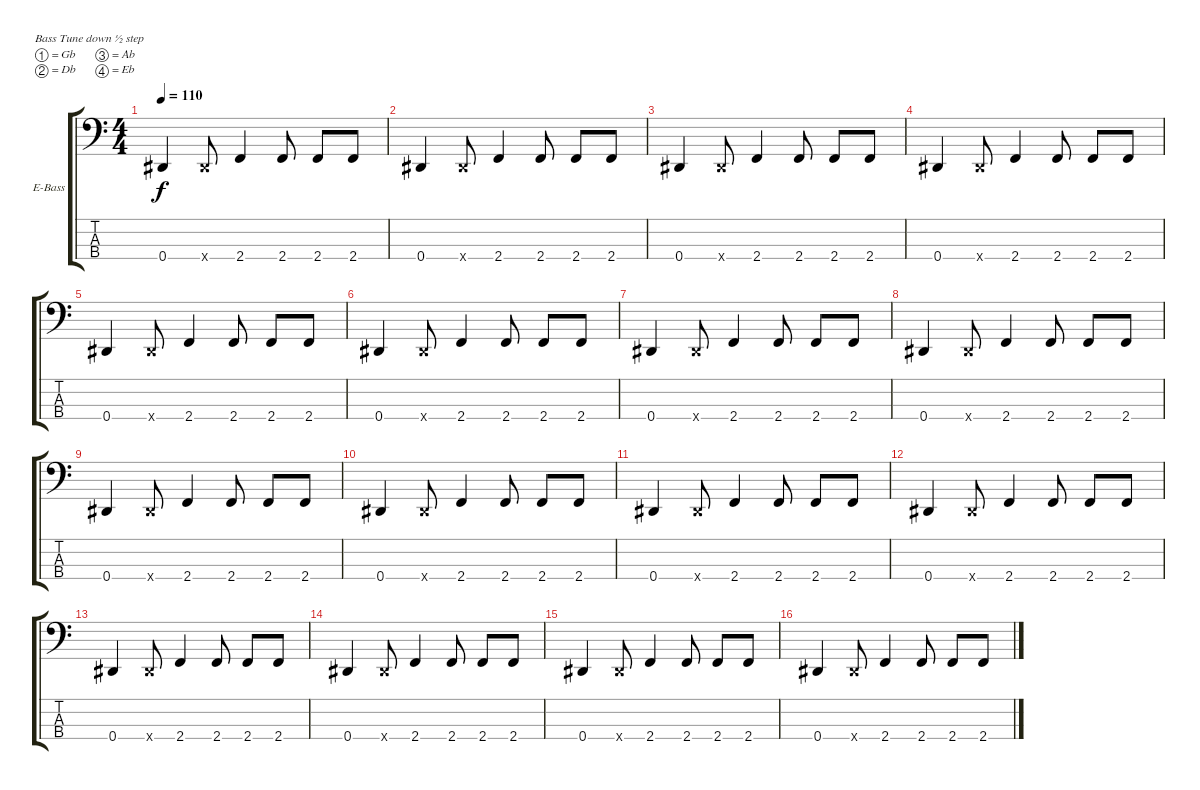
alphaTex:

\bracketExtendMode groupsimilarinstruments
\firstSystemTrackNameOrientation horizontal
\otherSystemsTrackNameOrientation horizontal
\track ("Krist" "E-Bass") {instrument electricbasspick}
\staff {score tabs}
\tuning (Gb2 Db2 Ab1 Eb1)
\ts (4 4)
\tempo 110
\clef f4
\ks c
0.4.4{dy f} 0.4{x}.8 2.4.4 2.4.8 2.4.8 2.4.8 |
0.4.4 0.4{x}.8 2.4.4 2.4.8 2.4.8 2.4.8 |
0.4.4 0.4{x}.8 2.4.4 2.4.8 2.4.8 2.4.8 |
0.4.4 0.4{x}.8 2.4.4 2.4.8 2.4.8 2.4.8 |
0.4.4 0.4{x}.8 2.4.4 2.4.8 2.4.8 2.4.8 |
0.4.4 0.4{x}.8 2.4.4 2.4.8 2.4.8 2.4.8 |
0.4.4 0.4{x}.8 2.4.4 2.4.8 2.4.8 2.4.8 |
0.4.4 0.4{x}.8 2.4.4 2.4.8 2.4.8 2.4.8 |
0.4.4 0.4{x}.8 2.4.4 2.4.8 2.4.8 2.4.8 |
0.4.4 0.4{x}.8 2.4.4 2.4.8 2.4.8 2.4.8 |
0.4.4 0.4{x}.8 2.4.4 2.4.8 2.4.8 2.4.8 |
0.4.4 0.4{x}.8 2.4.4 2.4.8 2.4.8 2.4.8 |
0.4.4 0.4{x}.8 2.4.4 2.4.8 2.4.8 2.4.8 |
0.4.4 0.4{x}.8 2.4.4 2.4.8 2.4.8 2.4.8 |
0.4.4 0.4{x}.8 2.4.4 2.4.8 2.4.8 2.4.8 |
0.4.4 0.4{x}.8 2.4.4 2.4.8 2.4.8 2.4.8
